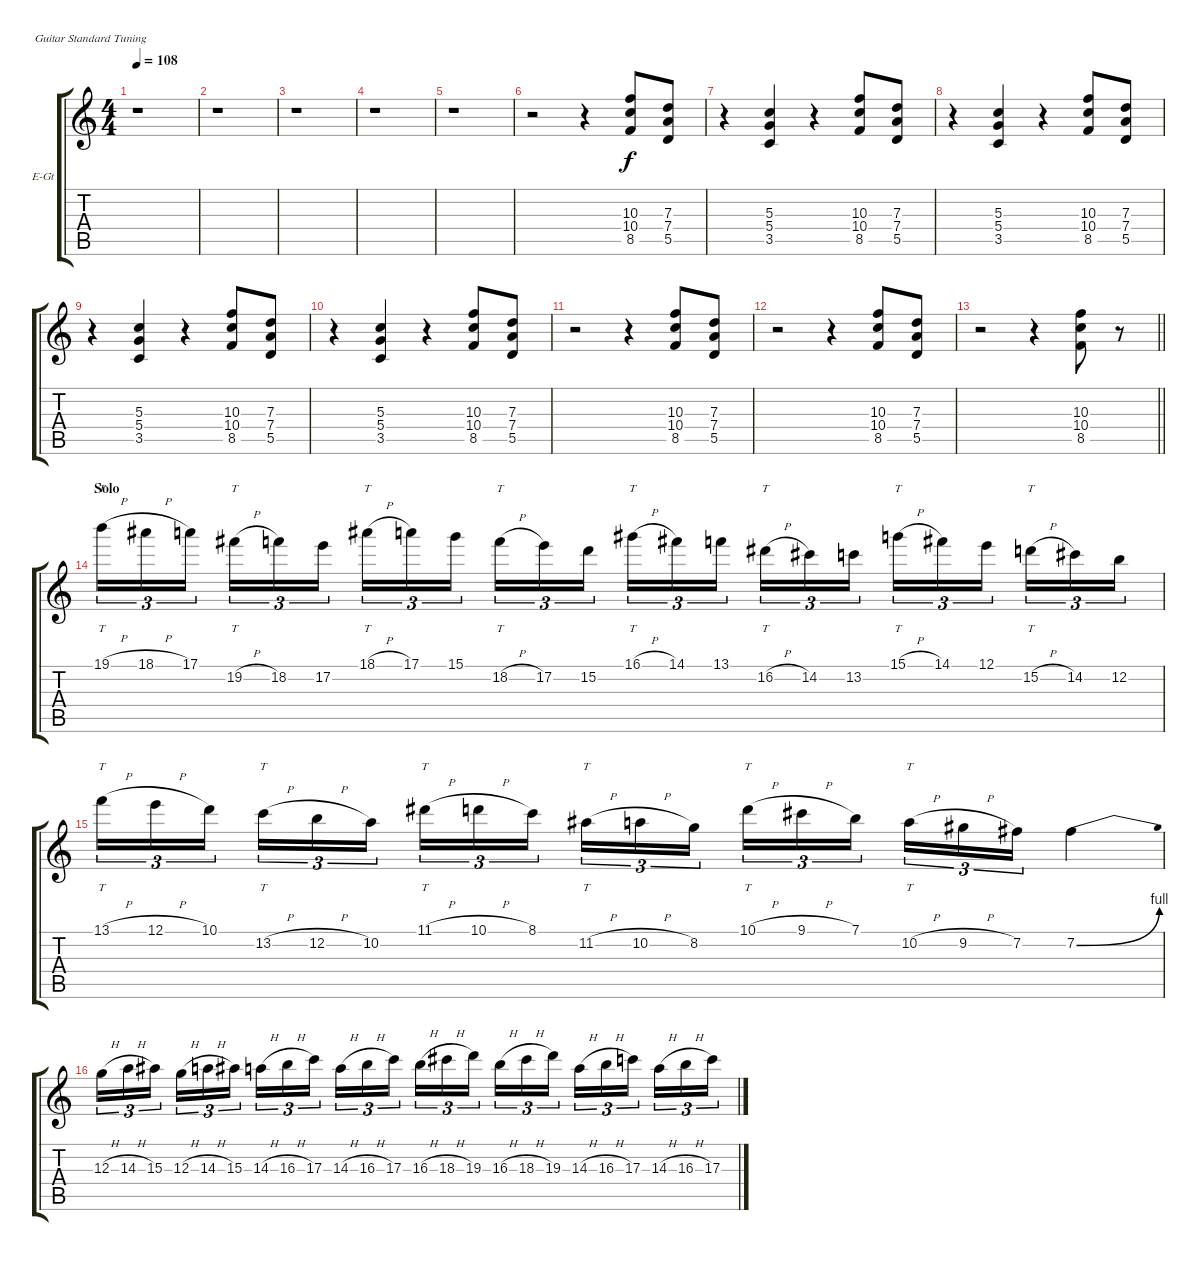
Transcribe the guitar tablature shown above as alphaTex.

\bracketExtendMode groupsimilarinstruments
\firstSystemTrackNameOrientation horizontal
\otherSystemsTrackNameOrientation horizontal
\track ("J5 Lead" "E-Gt") {instrument overdrivenguitar}
\staff {score tabs}
\tuning (E4 B3 G3 D3 A2 E2)
\ts (4 4)
\tempo 108
\clef g2
\ks c
r.1{dy f} |
r.1 |
r.1 |
r.1 |
r.1 |
r.2 r.4 (10.3 10.4 8.5).8 (7.3 7.4 5.5).8 |
r.4 (5.3 5.4 3.5).4 r.4 (10.3 10.4 8.5).8 (7.3 7.4 5.5).8 |
r.4 (5.3 5.4 3.5).4 r.4 (10.3 10.4 8.5).8 (7.3 7.4 5.5).8 |
r.4 (5.3 5.4 3.5).4 r.4 (10.3 10.4 8.5).8 (7.3 7.4 5.5).8 |
r.4 (5.3 5.4 3.5).4 r.4 (10.3 10.4 8.5).8 (7.3 7.4 5.5).8 |
r.2 r.4 (10.3 10.4 8.5).8 (7.3 7.4 5.5).8 |
r.2 r.4 (10.3 10.4 8.5).8 (7.3 7.4 5.5).8 |
\barLineRight lightlight
r.2 r.4 (10.3 10.4 8.5).8 r.8 |
\section ("" "Solo")
19.1{h}.16{tt tu (3 2)} 18.1{h}.16{tu (3 2)} 17.1.16{tu (3 2)} 19.2{h}.16{tt tu (3 2)} 18.2.16{tu (3 2)} 17.2.16{tu (3 2)} 18.1{h}.16{tt tu (3 2)} 17.1.16{tu (3 2)} 15.1.16{tu (3 2)} 18.2{h}.16{tt tu (3 2)} 17.2.16{tu (3 2)} 15.2.16{tu (3 2)} 16.1{h}.16{tt tu (3 2)} 14.1.16{tu (3 2)} 13.1.16{tu (3 2)} 16.2{h}.16{tt tu (3 2)} 14.2.16{tu (3 2)} 13.2.16{tu (3 2)} 15.1{h}.16{tt tu (3 2)} 14.1.16{tu (3 2)} 12.1.16{tu (3 2)} 15.2{h}.16{tt tu (3 2)} 14.2.16{tu (3 2)} 12.2.16{tu (3 2)} |
13.1{h}.16{tt tu (3 2)} 12.1{h}.16{tu (3 2)} 10.1.16{tu (3 2)} 13.2{h}.16{tt tu (3 2)} 12.2{h}.16{tu (3 2)} 10.2.16{tu (3 2)} 11.1{h}.16{tt tu (3 2)} 10.1{h}.16{tu (3 2)} 8.1.16{tu (3 2)} 11.2{h}.16{tt tu (3 2)} 10.2{h}.16{tu (3 2)} 8.2.16{tu (3 2)} 10.1{h}.16{tt tu (3 2)} 9.1{h}.16{tu (3 2)} 7.1.16{tu (3 2)} 10.2{h}.16{tt tu (3 2)} 9.2{h}.16{tu (3 2)} 7.2.16{tu (3 2)} 7.2{be (bend 0 0 60 4)}.4 |
12.3{h}.16{tu (3 2)} 14.3{h}.16{tu (3 2)} 15.3.16{tu (3 2)} 12.3{h}.16{tu (3 2)} 14.3{h}.16{tu (3 2)} 15.3.16{tu (3 2)} 14.3{h}.16{tu (3 2)} 16.3{h}.16{tu (3 2)} 17.3.16{tu (3 2)} 14.3{h}.16{tu (3 2)} 16.3{h}.16{tu (3 2)} 17.3.16{tu (3 2)} 16.3{h}.16{tu (3 2)} 18.3{h}.16{tu (3 2)} 19.3.16{tu (3 2)} 16.3{h}.16{tu (3 2)} 18.3{h}.16{tu (3 2)} 19.3.16{tu (3 2)} 14.3{h}.16{tu (3 2)} 16.3{h}.16{tu (3 2)} 17.3.16{tu (3 2)} 14.3{h}.16{tu (3 2)} 16.3{h}.16{tu (3 2)} 17.3.16{tu (3 2)}
